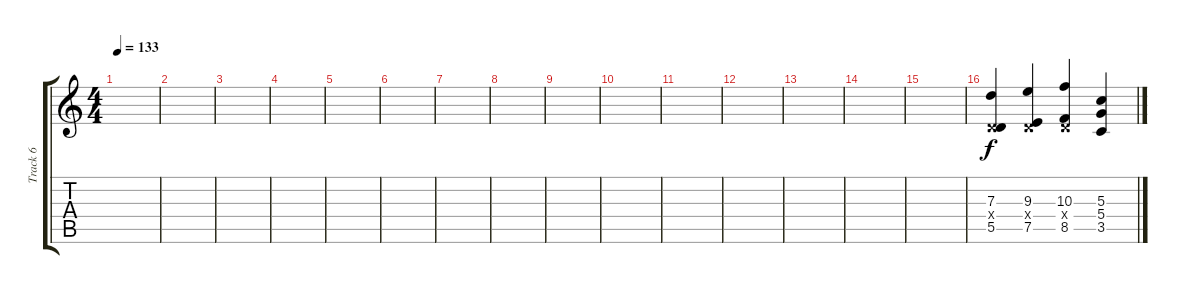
\track ("Track 6" "Track 6") {instrument distortionguitar}
\staff {score tabs}
\tuning (E4 B3 G3 D3 A2 E2) {hide}
\ts (4 4)
\tempo 133
\clef g2
\ks c
|
|
|
|
|
|
|
|
|
|
|
|
|
|
|
(7.3 0.4{x} 5.5).4 (9.3 0.4{x} 7.5).4 (10.3 0.4{x} 8.5).4 (5.3 5.4 3.5).4
